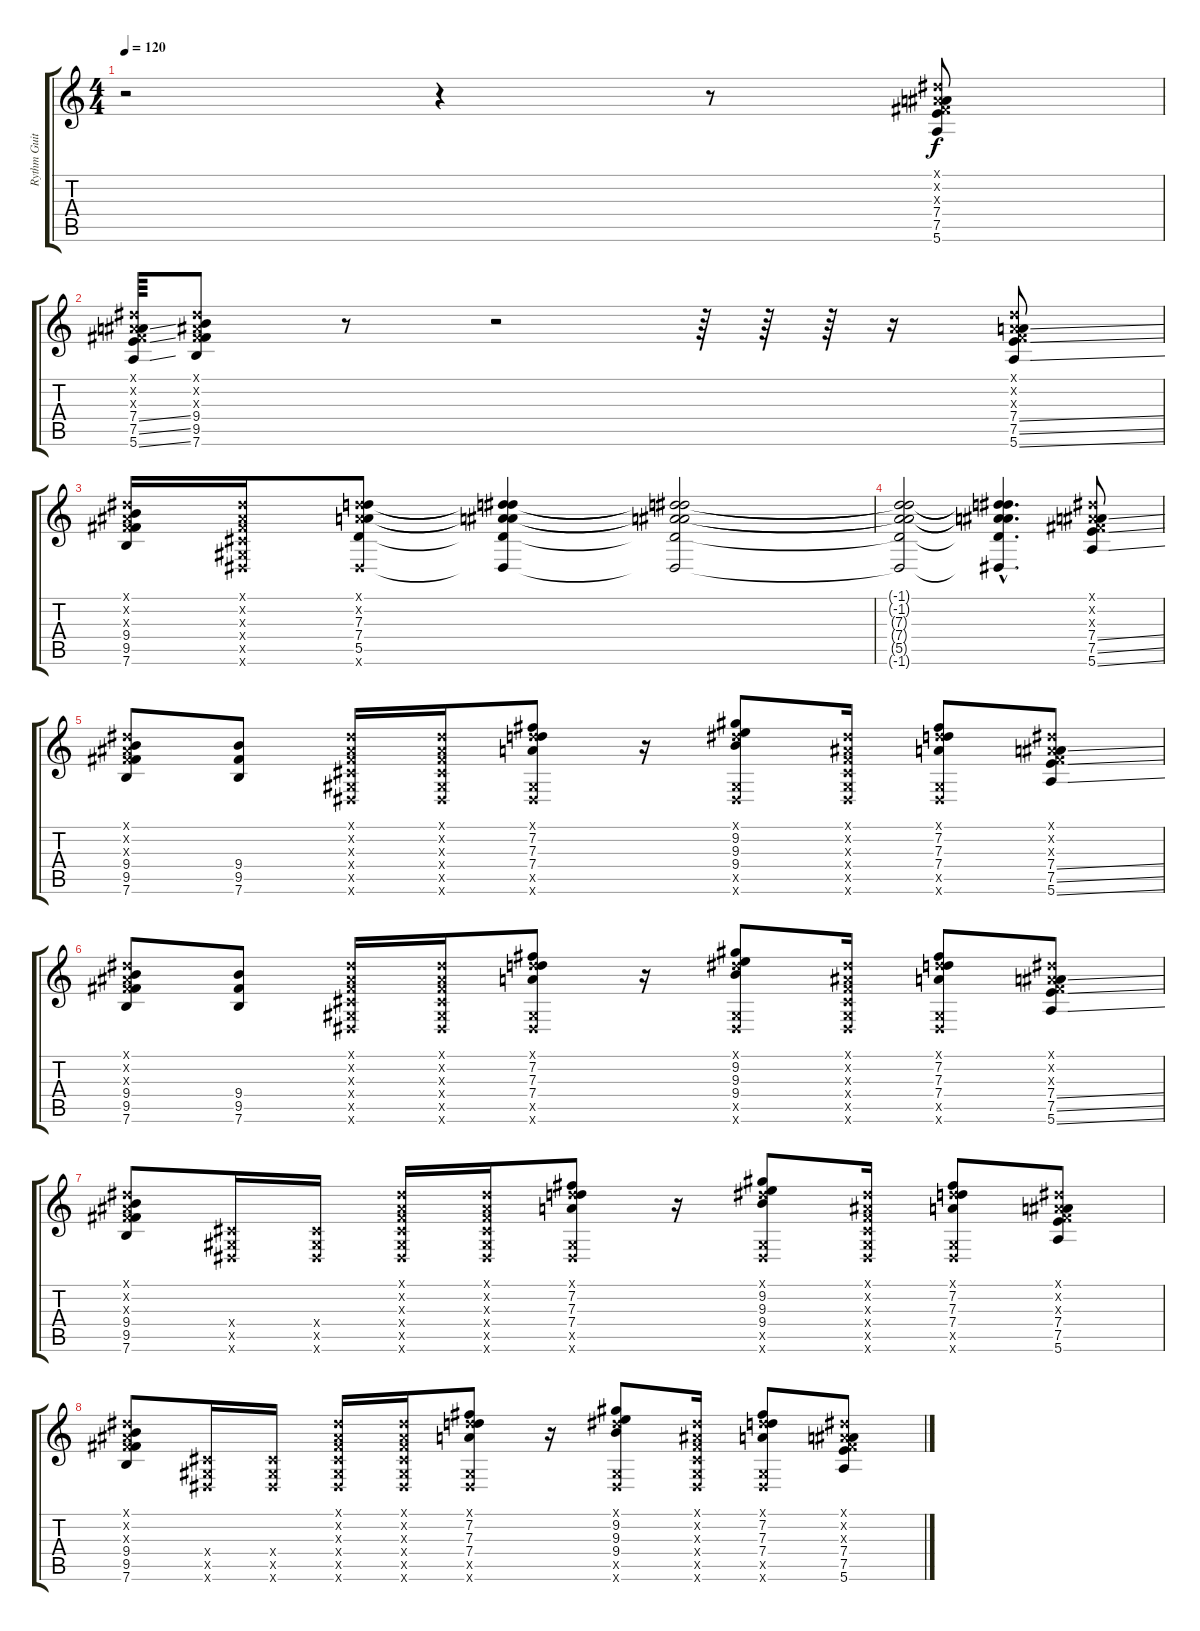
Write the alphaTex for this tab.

\track ("Rythm Guitar" "Rythm Guit") {instrument distortionguitar}
\staff {score tabs}
\tuning (E4 B3 G3 D3 A2 E2) {hide}
\ts (4 4)
\tempo 120
\clef g2
\ks c
r.2{dy f instrument distortionguitar} r.4 r.8 (-1.1{x} -1.2{x} -1.3{x} 7.4 7.5 5.6).8 |
(-1.1{x} -1.2{x} -1.3{x} 7.4{ss} 7.5{ss} 5.6{ss}).64 (-1.1{x} -1.2{x} -1.3{x} 9.4 9.5 7.6).8 r.8 r.2 r.64 r.64 r.64 r.16 (-1.1{x} -1.2{x} -1.3{x} 7.4{ss} 7.5{ss} 5.6{ss}).8 |
(-1.1{x} -1.2{x} -1.3{x} 9.4 9.5 7.6).16 (-1.1{x} -1.2{x} -1.3{x} -1.4{x} -1.5{x} -1.6{x}).16 (-1.1{x} -1.2{x} 7.3 7.4 5.5 -1.6{x}).8 (-1.1{t} -1.2{t} 7.3{t} 7.4{t} 5.5{t} -1.6{t}).4 (-1.1{t} -1.2{t} 7.3{t} 7.4{t} 5.5{t} -1.6{t}).2 |
(-1.1{t} -1.2{t} 7.3{t} 7.4{t} 5.5{t} -1.6{t}).2 (-1.1{hac t} -1.2{hac t} 7.3{hac t} 7.4{hac t} 5.5{hac t} -1.6{hac t}).4{d} (-1.1{x} -1.2{x} -1.3{x} 7.4{ss} 7.5{ss} 5.6{ss}).8 |
(-1.1{x} -1.2{x} -1.3{x} 9.4 9.5 7.6).8 (9.4 9.5 7.6).8 (-1.1{x} -1.2{x} -1.3{x} -1.4{x} -1.5{x} -1.6{x}).16 (-1.1{x} -1.2{x} -1.3{x} -1.4{x} -1.5{x} -1.6{x}).16 (-1.1{x} 7.2 7.3 7.4 -1.5{x} -1.6{x}).8 r.16 (-1.1{x} 9.2 9.3 9.4 -1.5{x} -1.6{x}).8 (-1.1{x} -1.2{x} -1.3{x} -1.4{x} -1.5{x} -1.6{x}).16 (-1.1{x} 7.2 7.3 7.4 -1.5{x} -1.6{x}).8 (-1.1{x} -1.2{x} -1.3{x} 7.4{ss} 7.5{ss} 5.6{ss}).8 |
(-1.1{x} -1.2{x} -1.3{x} 9.4 9.5 7.6).8 (9.4 9.5 7.6).8 (-1.1{x} -1.2{x} -1.3{x} -1.4{x} -1.5{x} -1.6{x}).16 (-1.1{x} -1.2{x} -1.3{x} -1.4{x} -1.5{x} -1.6{x}).16 (-1.1{x} 7.2 7.3 7.4 -1.5{x} -1.6{x}).8 r.16 (-1.1{x} 9.2 9.3 9.4 -1.5{x} -1.6{x}).8 (-1.1{x} -1.2{x} -1.3{x} -1.4{x} -1.5{x} -1.6{x}).16 (-1.1{x} 7.2 7.3 7.4 -1.5{x} -1.6{x}).8 (-1.1{x} -1.2{x} -1.3{x} 7.4{ss} 7.5{ss} 5.6{ss}).8 |
(-1.1{x} -1.2{x} -1.3{x} 9.4 9.5 7.6).8 (-1.4{x} -1.5{x} -1.6{x}).16 (-1.4{x} -1.5{x} -1.6{x}).16 (-1.1{x} -1.2{x} -1.3{x} -1.4{x} -1.5{x} -1.6{x}).16 (-1.1{x} -1.2{x} -1.3{x} -1.4{x} -1.5{x} -1.6{x}).16 (-1.1{x} 7.2 7.3 7.4 -1.5{x} -1.6{x}).8 r.16 (-1.1{x} 9.2 9.3 9.4 -1.5{x} -1.6{x}).8 (-1.1{x} -1.2{x} -1.3{x} -1.4{x} -1.5{x} -1.6{x}).16 (-1.1{x} 7.2 7.3 7.4 -1.5{x} -1.6{x}).8 (-1.1{x} -1.2{x} -1.3{x} 7.4 7.5 5.6).8 |
(-1.1{x} -1.2{x} -1.3{x} 9.4 9.5 7.6).8 (-1.4{x} -1.5{x} -1.6{x}).16 (-1.4{x} -1.5{x} -1.6{x}).16 (-1.1{x} -1.2{x} -1.3{x} -1.4{x} -1.5{x} -1.6{x}).16 (-1.1{x} -1.2{x} -1.3{x} -1.4{x} -1.5{x} -1.6{x}).16 (-1.1{x} 7.2 7.3 7.4 -1.5{x} -1.6{x}).8 r.16 (-1.1{x} 9.2 9.3 9.4 -1.5{x} -1.6{x}).8 (-1.1{x} -1.2{x} -1.3{x} -1.4{x} -1.5{x} -1.6{x}).16 (-1.1{x} 7.2 7.3 7.4 -1.5{x} -1.6{x}).8 (-1.1{x} -1.2{x} -1.3{x} 7.4 7.5 5.6).8
